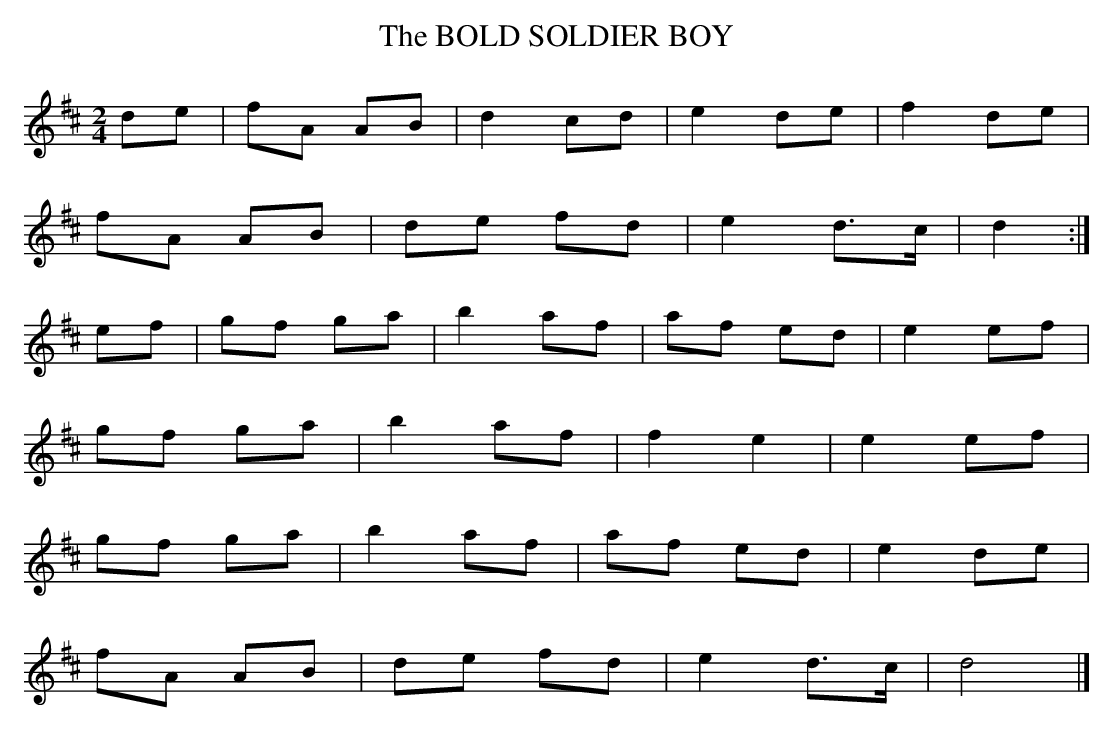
X:1
T:BOLD SOLDIER BOY, The
Y:"moderate"
M:2/4
L:1/8
K:D
de|fA AB|d2 cd|e2 de|f2 de|
fA AB|de fd|e2 d>c|d2:|
ef|gf ga|b2 af|af ed|e2 ef|
gf ga|b2 af|f2 e2|e2 ef|
gf ga|b2 af|af ed|e2 de|
fA AB|de fd|e2 d>c|d4|]
